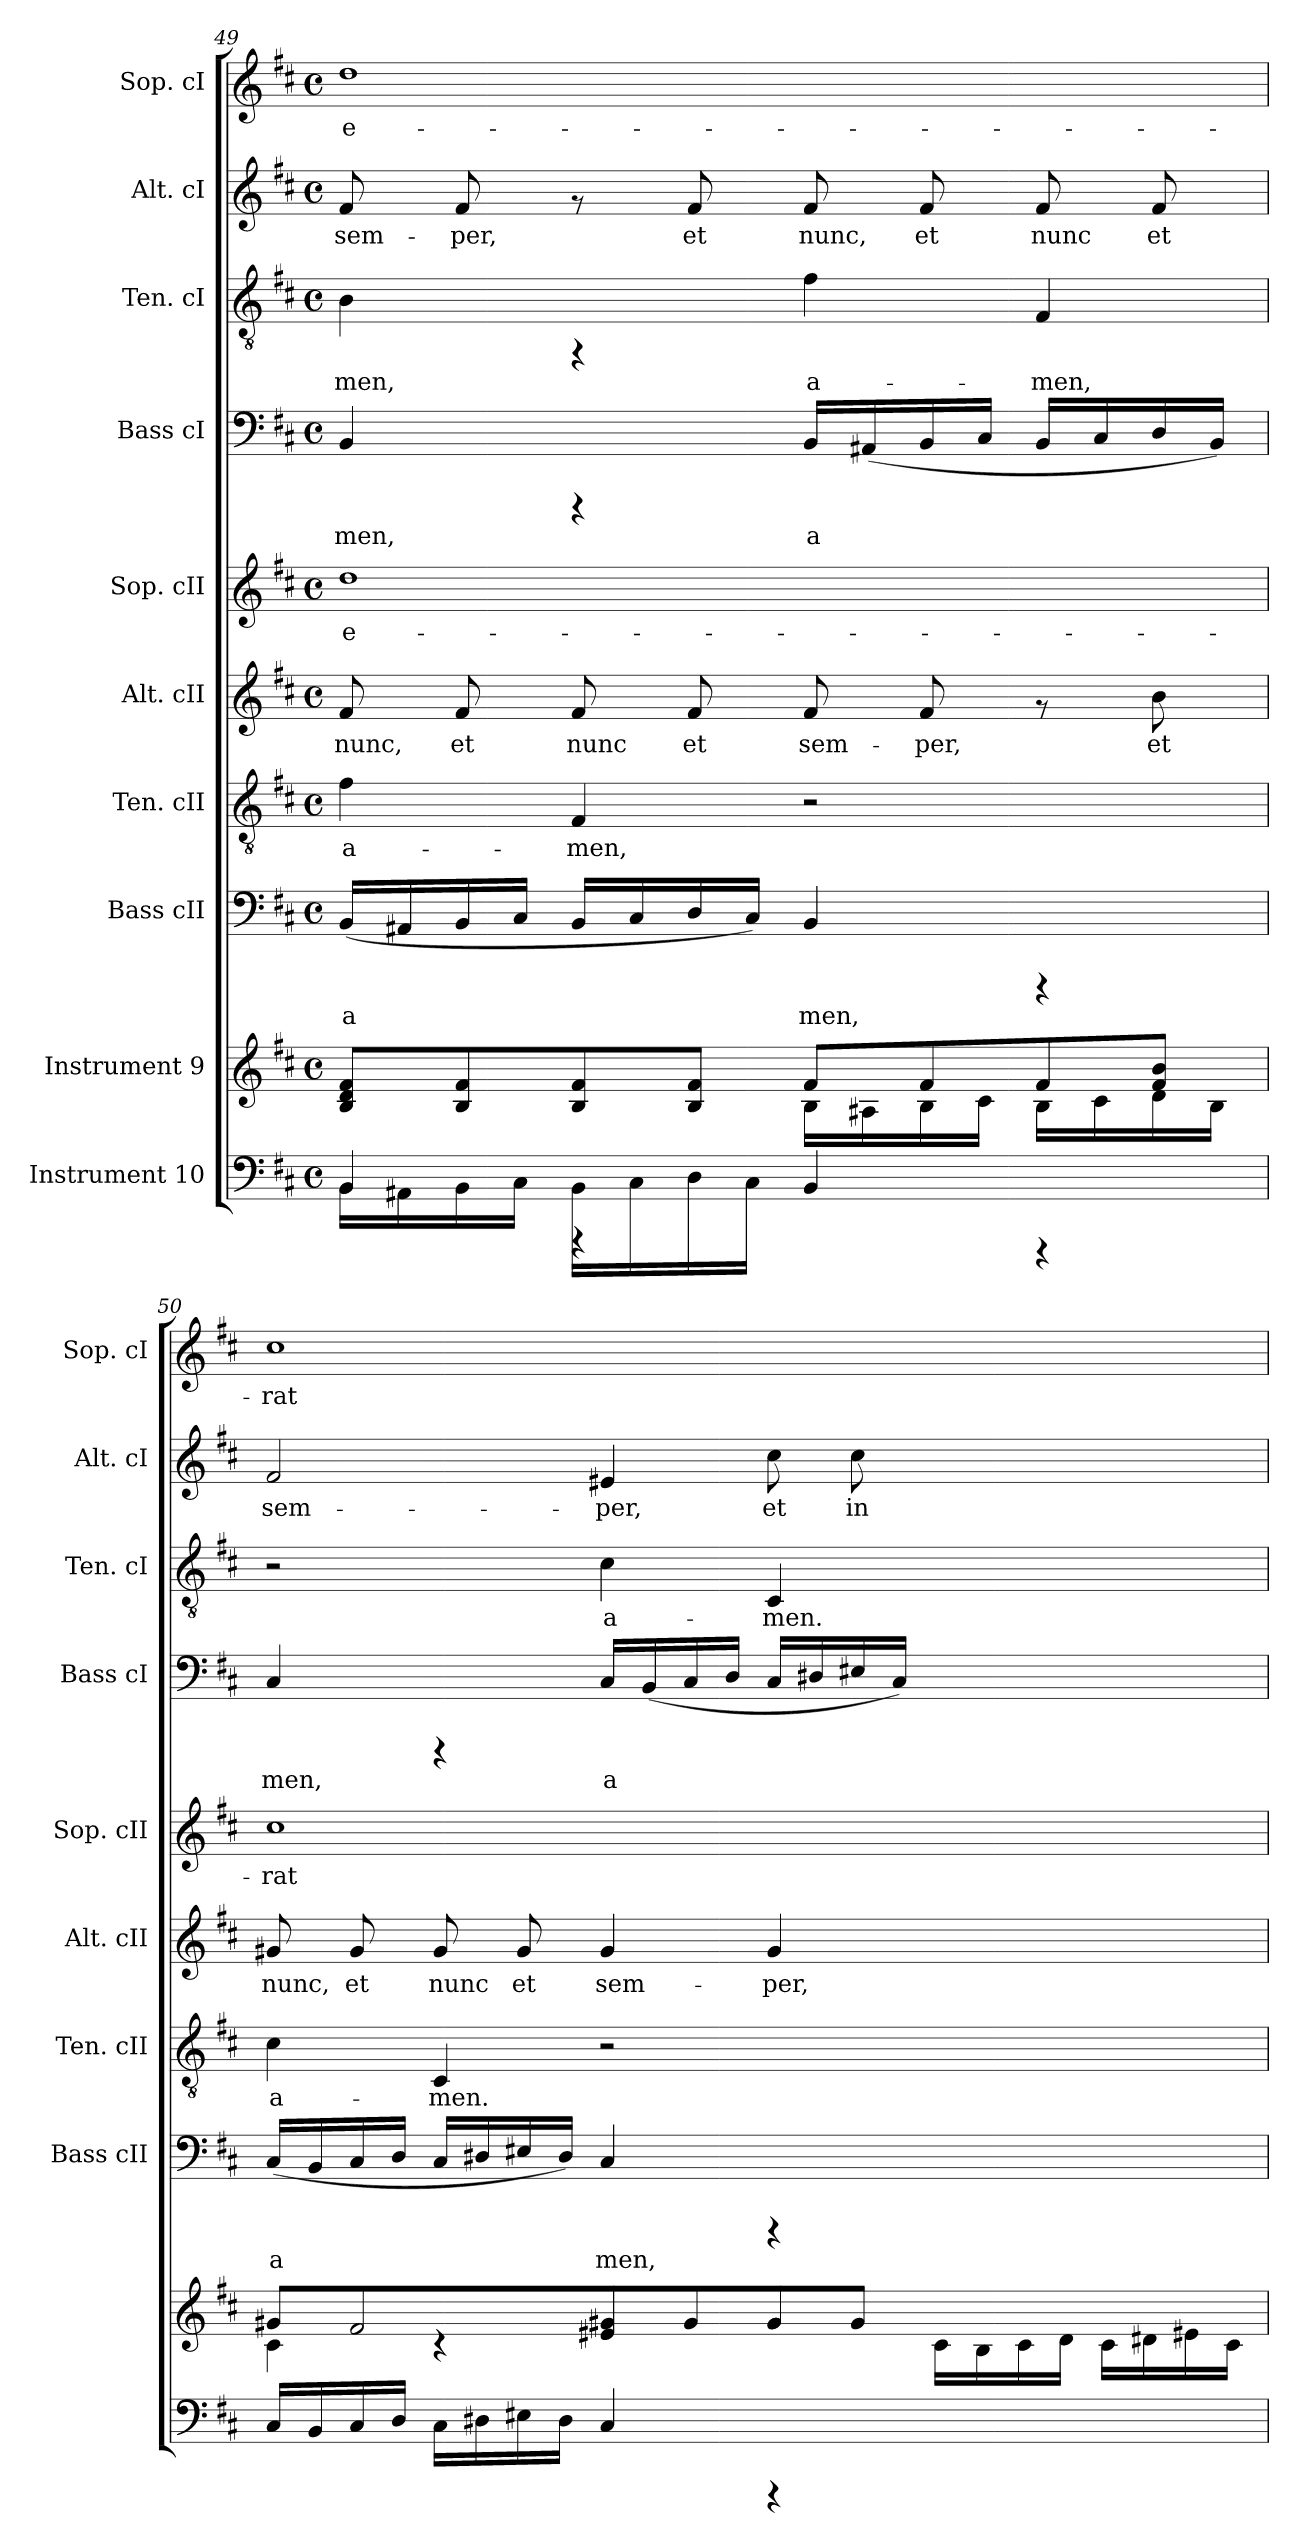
**kern	**kern	**kern	**text	**kern	**text	**kern	**text	**kern	**text	**kern	**text	**kern	**text	**kern	**text	**kern	**text
*part10	*part9	*part8	*part8	*part7	*part7	*part6	*part6	*part5	*part5	*part4	*part4	*part3	*part3	*part2	*part2	*part1	*part1
*staff10	*staff9	*staff8	*staff8	*staff7	*staff7	*staff6	*staff6	*staff5	*staff5	*staff4	*staff4	*staff3	*staff3	*staff2	*staff2	*staff1	*staff1
*I"Instrument 10	*I"Instrument 9	*I"Bass cII	*	*I"Ten. cII	*	*I"Alt. cII	*	*I"Sop. cII	*	*I"Bass cI	*	*I"Ten. cI	*	*I"Alt. cI	*	*I"Sop. cI	*
*	*	*I'Bass cII	*	*I'Ten. cII	*	*I'Alt. cII	*	*I'Sop. cII	*	*I'Bass cI	*	*I'Ten. cI	*	*I'Alt. cI	*	*I'Sop. cI	*
!!LO:PB:g=z
*clefF4	*clefG2	*clefF4	*	*clefGv2	*	*clefG2	*	*clefG2	*	*clefF4	*	*clefGv2	*	*clefG2	*	*clefG2	*
*k[f#c#]	*k[f#c#]	*k[f#c#]	*	*k[f#c#]	*	*k[f#c#]	*	*k[f#c#]	*	*k[f#c#]	*	*k[f#c#]	*	*k[f#c#]	*	*k[f#c#]	*
*D:	*D:	*D:	*	*D:	*	*D:	*	*D:	*	*D:	*	*D:	*	*D:	*	*D:	*
*M4/4	*M4/4	*M4/4	*	*M4/4	*	*M4/4	*	*M4/4	*	*M4/4	*	*M4/4	*	*M4/4	*	*M4/4	*
*met(c)	*met(c)	*met(c)	*	*met(c)	*	*met(c)	*	*met(c)	*	*met(c)	*	*met(c)	*	*met(c)	*	*met(c)	*
=49	=49	=49	=49	=49	=49	=49	=49	=49	=49	=49	=49	=49	=49	=49	=49	=49	=49
*^	*^	*	*	*	*	*	*	*	*	*	*	*	*	*	*	*	*
!	!	!	!	!	!LO:LY:b:rj	!	!LO:LY:b:cj	!	!LO:LY:b:cj	!	!LO:LY:b:cj	!	!LO:LY:b:rj	!	!LO:LY:b:cj	!	!LO:LY:b:cj	!	!LO:LY:b:rj
4BB/	16BB\L	8f#/ 8B/ 8d/L	2ryy	(<16BB/L	a-	4f#\	a-	8f#/	nunc,	1dd	e-	4BB/	-men,	4B\	-men,	8f#/	sem-	1dd	e-
!	!	!	!	!	!LO:LY:b:rj	!	!	!	!	!	!	!	!	!	!	!	!	!	!
.	16AA#X\	.	.	16AA#X/	--	.	.	.	.	.	.	.	.	.	.	.	.	.	.
!	!	!	!	!	!LO:LY:b:rj	!	!	!	!LO:LY:b:cj	!	!	!	!	!	!	!	!LO:LY:b:cj	!	!
.	16BB\	8f#/ 8B/	.	16BB/	--	.	.	8f#/	et	.	.	.	.	.	.	8f#/	-per,	.	.
!	!	!	!	!	!LO:LY:b:rj	!	!	!	!	!	!	!	!	!	!	!	!	!	!
.	16C#\J	.	.	16C#/J	--	.	.	.	.	.	.	.	.	.	.	.	.	.	.
!	!	!	!	!	!LO:LY:b:rj	!	!LO:LY:b:cj	!	!LO:LY:b:cj	!	!	!	!	!	!	!	!	!	!
4rEEE	16BB\L	8f#/ 8B/	.	16BB/L	--	4F#/	-men,	8f#/	nunc	.	.	4rCCC	.	4rFF	.	8rf	.	.	.
!	!	!	!	!	!LO:LY:b:rj	!	!	!	!	!	!	!	!	!	!	!	!	!	!
.	16C#\	.	.	16C#/	--	.	.	.	.	.	.	.	.	.	.	.	.	.	.
!	!	!	!	!	!LO:LY:b:rj	!	!	!	!LO:LY:b:cj	!	!	!	!	!	!	!	!LO:LY:b:cj	!	!
.	16D\	8f#/ 8B/J	.	16D/	--	.	.	8f#/	et	.	.	.	.	.	.	8f#/	et	.	.
!	!	!	!	!	!LO:LY:b:rj	!	!	!	!	!	!	!	!	!	!	!	!	!	!
.	16C#\J	.	.	16C#/J)	--	.	.	.	.	.	.	.	.	.	.	.	.	.	.
!	!	!	!	!	!LO:LY:b:rj	!	!	!	!LO:LY:b:cj	!	!	!	!LO:LY:b:rj	!	!LO:LY:b:cj	!	!LO:LY:b:cj	!	!
4BB/	2ryy	8f#/L	16B\L	4BB/	-men,	2r	.	8f#/	sem-	.	.	16BB/L	a-	4f#\	a-	8f#/	nunc,	.	.
!	!	!	!	!	!	!	!	!	!	!	!	!	!LO:LY:b:rj	!	!	!	!	!	!
.	.	.	16A#X\	.	.	.	.	.	.	.	.	(<16AA#X/	--	.	.	.	.	.	.
!	!	!	!	!	!	!	!	!	!LO:LY:b:cj	!	!	!	!LO:LY:b:rj	!	!	!	!LO:LY:b:cj	!	!
.	.	8f#/	16B\	.	.	.	.	8f#/	-per,	.	.	16BB/	--	.	.	8f#/	et	.	.
!	!	!	!	!	!	!	!	!	!	!	!	!	!LO:LY:b:rj	!	!	!	!	!	!
.	.	.	16c#\J	.	.	.	.	.	.	.	.	16C#/J	--	.	.	.	.	.	.
!	!	!	!	!	!	!	!	!	!	!	!	!	!LO:LY:b:rj	!	!LO:LY:b:cj	!	!LO:LY:b:cj	!	!
4rCCC	.	8f#/	16B\L	4rCCC	.	.	.	8rf	.	.	.	16BB/L	--	4F#/	-men,	8f#/	nunc	.	.
!	!	!	!	!	!	!	!	!	!	!	!	!	!LO:LY:b:rj	!	!	!	!	!	!
.	.	.	16c#\	.	.	.	.	.	.	.	.	16C#/	--	.	.	.	.	.	.
!	!	!	!	!	!	!	!	!	!LO:LY:b:cj	!	!	!	!LO:LY:b:rj	!	!	!	!LO:LY:b:cj	!	!
.	.	8b/ 8f#/J	16d\	.	.	.	.	8b\	et	.	.	16D/	--	.	.	8f#/	et	.	.
!	!	!	!	!	!	!	!	!	!	!	!	!	!LO:LY:b:rj	!	!	!	!	!	!
.	.	.	16B\J	.	.	.	.	.	.	.	.	16BB/J)	--	.	.	.	.	.	.
*v	*v	*	*	*	*	*	*	*	*	*	*	*	*	*	*	*	*	*	*
=50	=50	=50	=50	=50	=50	=50	=50	=50	=50	=50	=50	=50	=50	=50	=50	=50	=50	=50
!	!	!	!	!LO:LY:b:rj	!	!LO:LY:b:cj	!	!LO:LY:b:cj	!	!LO:LY:b:cj	!	!LO:LY:b:rj	!	!	!	!LO:LY:b:cj	!	!LO:LY:b:rj
16C#/L	8g#X/L	4c#\	(<16C#/L	a-	4c#\	a-	8g#X/	nunc,	1cc#	-rat	4C#/	-men,	2r	.	2f#/	sem-	1cc#	-rat
!	!	!	!	!LO:LY:b:rj	!	!	!	!	!	!	!	!	!	!	!	!	!	!
16BB/	.	.	16BB/	--	.	.	.	.	.	.	.	.	.	.	.	.	.	.
!	!	!	!	!LO:LY:b:rj	!	!	!	!LO:LY:b:cj	!	!	!	!	!	!	!	!	!	!
16C#/	2f#/	.	16C#/	--	.	.	8g#/	et	.	.	.	.	.	.	.	.	.	.
!	!	!	!	!LO:LY:b:rj	!	!	!	!	!	!	!	!	!	!	!	!	!	!
16D/J	.	.	16D/J	--	.	.	.	.	.	.	.	.	.	.	.	.	.	.
!	!	!	!	!LO:LY:b:rj	!	!LO:LY:b:cj	!	!LO:LY:b:cj	!	!	!	!	!	!	!	!	!	!
16C#\L	.	4rB	16C#/L	--	4C#/	-men.	8g#/	nunc	.	.	4rCCC	.	.	.	.	.	.	.
!	!	!	!	!LO:LY:b:rj	!	!	!	!	!	!	!	!	!	!	!	!	!	!
16D#X\	.	.	16D#X/	--	.	.	.	.	.	.	.	.	.	.	.	.	.	.
!	!	!	!	!LO:LY:b:rj	!	!	!	!LO:LY:b:cj	!	!	!	!	!	!	!	!	!	!
16E#X\	.	.	16E#X/	--	.	.	8g#/	et	.	.	.	.	.	.	.	.	.	.
!	!	!	!	!LO:LY:b:rj	!	!	!	!	!	!	!	!	!	!	!	!	!	!
16D#\J	.	.	16D#/J)	--	.	.	.	.	.	.	.	.	.	.	.	.	.	.
!	!	!	!	!LO:LY:b:rj	!	!	!	!LO:LY:b:cj	!	!	!	!LO:LY:b:rj	!	!LO:LY:b:cj	!	!LO:LY:b:cj	!	!
4C#/	.	4g#X/ 4e#X/	4C#/	-men,	2r	.	4g#/	sem-	.	.	16C#/L	a-	4c#\	a-	4e#X/	-per,	.	.
!	!	!	!	!	!	!	!	!	!	!	!	!LO:LY:b:rj	!	!	!	!	!	!
.	.	.	.	.	.	.	.	.	.	.	(<16BB/	--	.	.	.	.	.	.
!	!	!	!	!	!	!	!	!	!	!	!	!LO:LY:b:rj	!	!	!	!	!	!
.	8g#/	.	.	.	.	.	.	.	.	.	16C#/	--	.	.	.	.	.	.
!	!	!	!	!	!	!	!	!	!	!	!	!LO:LY:b:rj	!	!	!	!	!	!
.	.	.	.	.	.	.	.	.	.	.	16D/J	--	.	.	.	.	.	.
!	!	!	!	!	!	!	!	!LO:LY:b:cj	!	!	!	!LO:LY:b:rj	!	!LO:LY:b:cj	!	!LO:LY:b:cj	!	!
4rCCC	8g#/	4g#/	4rCCC	.	.	.	4g#/	-per,	.	.	16C#/L	--	4C#/	-men.	8cc#\	et	.	.
!	!	!	!	!	!	!	!	!	!	!	!	!LO:LY:b:rj	!	!	!	!	!	!
.	.	.	.	.	.	.	.	.	.	.	16D#X/	--	.	.	.	.	.	.
!	!	!	!	!	!	!	!	!	!	!	!	!LO:LY:b:rj	!	!	!	!LO:LY:b:cj	!	!
.	8g#/J	.	.	.	.	.	.	.	.	.	16E#X/	--	.	.	8cc#\	in	.	.
!	!	!	!	!	!	!	!	!	!	!	!	!LO:LY:b:rj	!	!	!	!	!	!
.	.	.	.	.	.	.	.	.	.	.	16C#/J)	--	.	.	.	.	.	.
2ryy	16c#\L	2ryy	2ryy	.	2ryy	.	2ryy	.	2ryy	.	2ryy	.	2ryy	.	2ryy	.	2ryy	.
.	16B\	.	.	.	.	.	.	.	.	.	.	.	.	.	.	.	.	.
.	16c#\	.	.	.	.	.	.	.	.	.	.	.	.	.	.	.	.	.
.	16d\J	.	.	.	.	.	.	.	.	.	.	.	.	.	.	.	.	.
.	16c#\L	.	.	.	.	.	.	.	.	.	.	.	.	.	.	.	.	.
.	16d#X\	.	.	.	.	.	.	.	.	.	.	.	.	.	.	.	.	.
.	16e#X\	.	.	.	.	.	.	.	.	.	.	.	.	.	.	.	.	.
.	16c#\J	.	.	.	.	.	.	.	.	.	.	.	.	.	.	.	.	.
*	*v	*v	*	*	*	*	*	*	*	*	*	*	*	*	*	*	*	*
=	=	=	=	=	=	=	=	=	=	=	=	=	=	=	=	=	=
*-	*-	*-	*-	*-	*-	*-	*-	*-	*-	*-	*-	*-	*-	*-	*-	*-	*-
